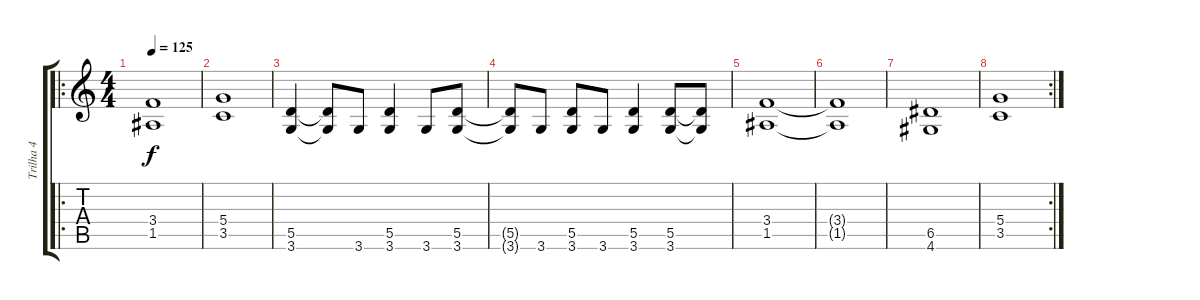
\track ("Trilha 4" "Trilha 4") {instrument overdrivenguitar}
\staff {score tabs}
\tuning (E4 B3 G3 D3 A2 E2) {hide}
\ro
\ts (4 4)
\tempo 125
\clef g2
\ks c
(3.4 1.5).1{dy f} |
(5.4 3.5).1 |
(5.5 3.6).4 (5.5{t} 3.6{t}).8 3.6.8 (5.5 3.6).4 3.6.8 (5.5 3.6).8 |
(5.5{t} 3.6{t}).8 3.6.8 (5.5 3.6).8 3.6.8 (5.5 3.6).4 (5.5 3.6).8 (5.5{t} 3.6{t}).8 |
(3.4 1.5).1 |
(3.4{t} 1.5{t}).1 |
(6.5 4.6).1 |
\rc 2
(5.4 3.5).1
